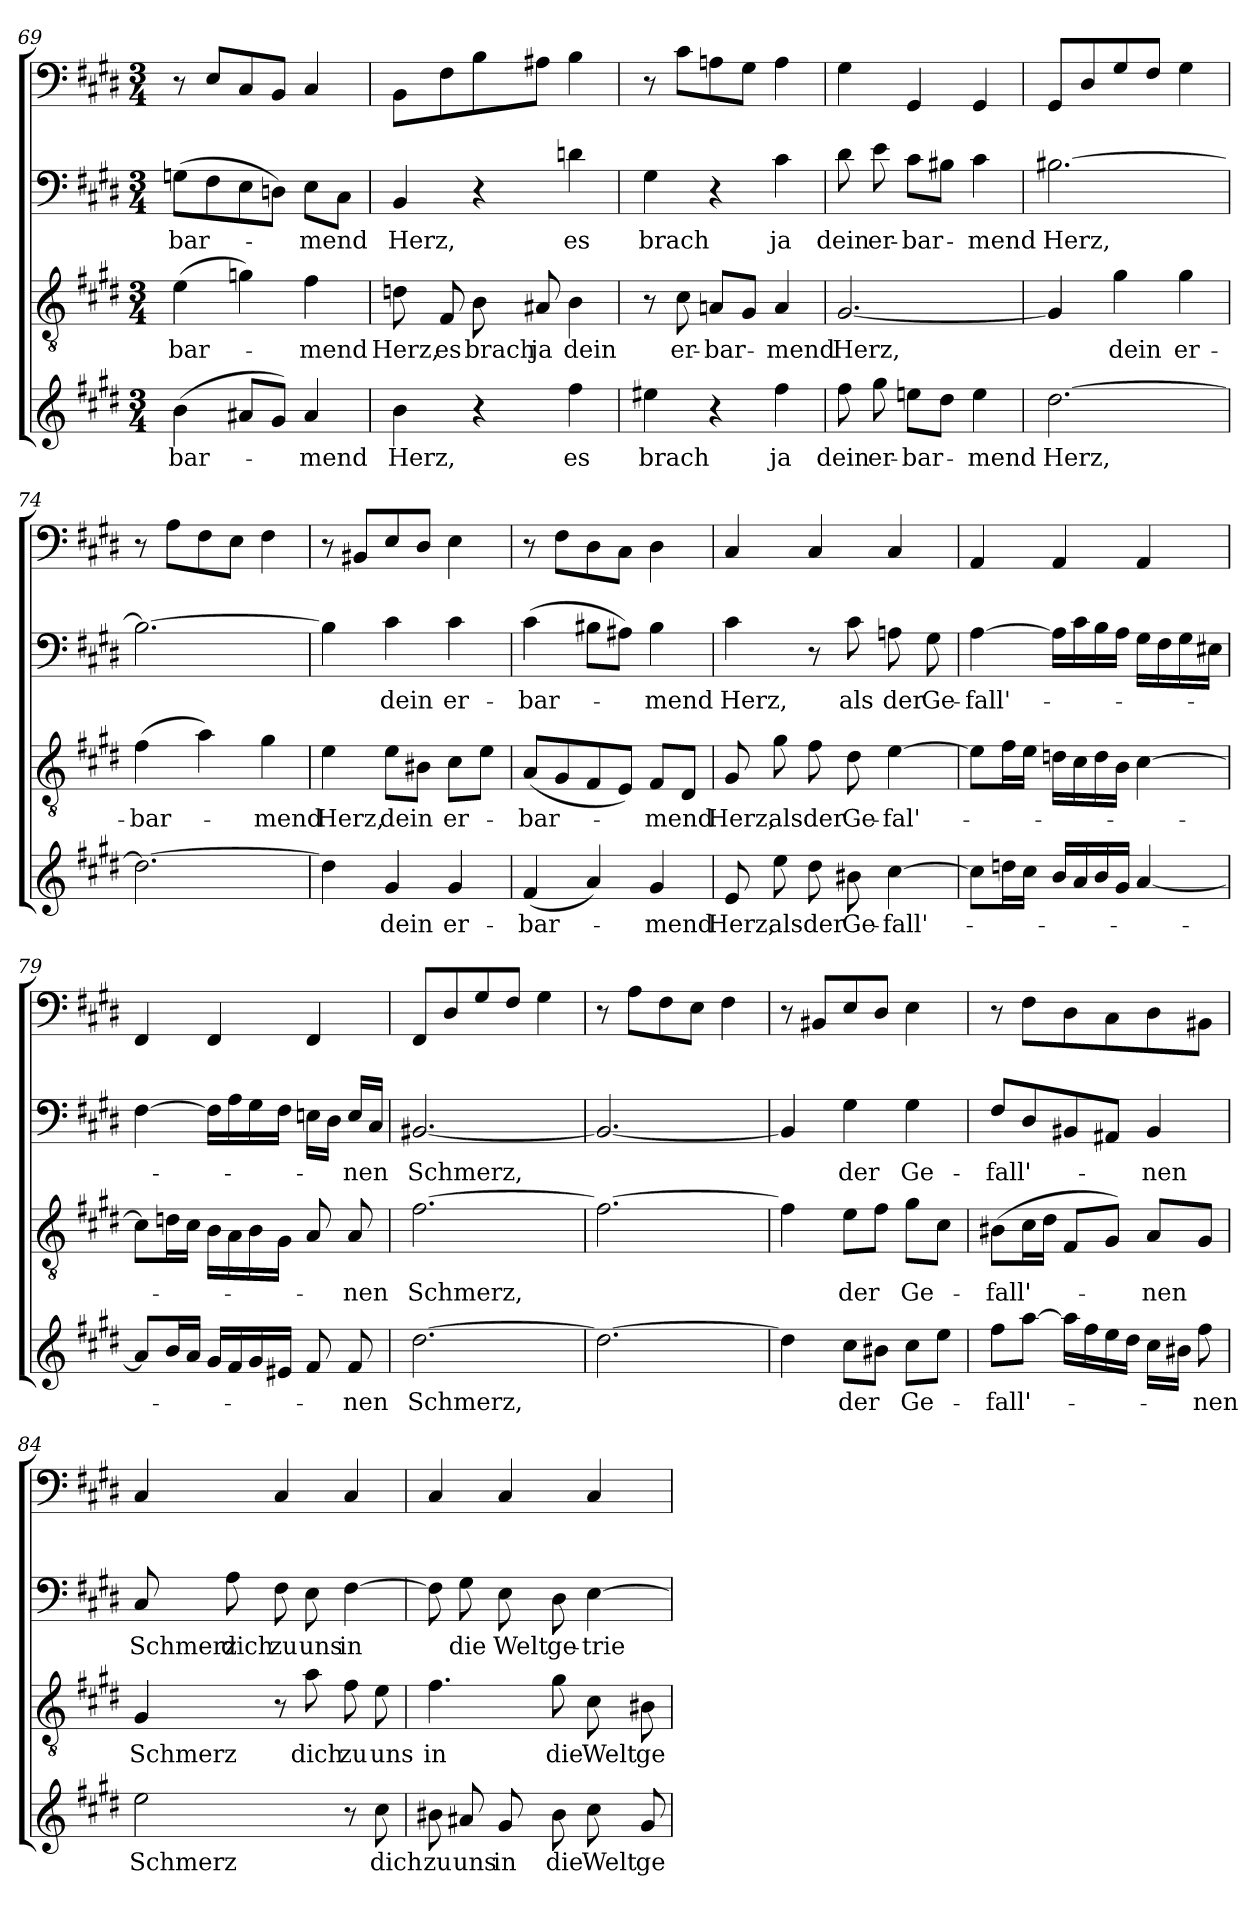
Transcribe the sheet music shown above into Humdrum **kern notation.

**kern	**text	**kern	**text	**kern	**text	**kern
*part4	*part4	*part3	*part3	*part2	*part2	*part1
*staff4	*staff4	*staff3	*staff3	*staff2	*staff2	*staff1
*clefG2	*	*clefGv2	*	*clefF4	*	*clefF4
*k[f#c#g#d#]	*	*k[f#c#g#d#]	*	*k[f#c#g#d#]	*	*k[f#c#g#d#]
*E:	*	*E:	*	*E:	*	*E:
*M3/4	*	*M3/4	*	*M3/4	*	*M3/4
=69	=69	=69	=69	=69	=69	=69
(4b\	bar-	(4e\	-bar-	(8Gn\L	-bar-	8r
.	.	.	.	8F#\	.	8E/L
8a#X/L	.	4gn\)	.	8E\	.	8C#/
8g#/J)	.	.	.	8Dn\J)	.	8BB/J
4a#/	-mend	4f#\	-mend	8E\L	-mend	4C#/
.	.	.	.	8C#\J	.	.
=70	=70	=70	=70	=70	=70	=70
4b\	Herz,	8dn\	Herz,	4BB/	Herz,	8BB\L
.	.	8F#/	es	.	.	8F#\
4r	.	8B\	brach	4r	.	8B\
.	.	8A#X/	ja	.	.	8A#X\J
4ff#\	es	4B\	dein	4dn\	es	4B\
=71	=71	=71	=71	=71	=71	=71
4ee#X\	brach	8r	.	4G#\	brach	8r
.	.	8c#\	er-	.	.	8c#\L
4r	.	8An/L	-bar-	4r	.	8An\
.	.	8G#/J	.	.	.	8G#\J
4ff#\	ja	4A/	-mend	4c#\	ja	4A\
=72	=72	=72	=72	=72	=72	=72
8ff#\	dein	[2.G#/	Herz,	8d#\	dein	4G#\
8gg#\	er-	.	.	8e\	er-	.
8een\L	-bar-	.	.	8c#\L	-bar-	4GG#/
8dd#\J	.	.	.	8B#X\J	.	.
4ee\	-mend	.	.	4c#\	-mend	4GG#/
=73	=73	=73	=73	=73	=73	=73
[2.dd#\	Herz,	4G#/]	.	[2.B#X\	Herz,	8GG#/L
.	.	.	.	.	.	8D#/
.	.	4g#\	dein	.	.	8G#/
.	.	.	.	.	.	8F#/J
.	.	4g#\	er-	.	.	4G#\
=74	=74	=74	=74	=74	=74	=74
2.dd#\_	.	(4f#\	-bar-	2.B#\_	.	8r
.	.	.	.	.	.	8A\L
.	.	4a\)	.	.	.	8F#\
.	.	.	.	.	.	8E\J
.	.	4g#\	-mend	.	.	4F#\
=75	=75	=75	=75	=75	=75	=75
4dd#\]	.	4e\	Herz,	4B#\]	.	8r
.	.	.	.	.	.	8BB#X/L
4g#/	dein	8e\L	dein	4c#\	dein	8E/
.	.	8B#X\J	.	.	.	8D#/J
4g#/	er-	8c#\L	er-	4c#\	er-	4E\
.	.	8e\J	.	.	.	.
=76	=76	=76	=76	=76	=76	=76
(4f#/	-bar-	(8A/L	-bar-	(4c#\	-bar-	8r
.	.	8G#/	.	.	.	8F#\L
4a/)	.	8F#/	.	8B#X\L	.	8D#\
.	.	8E/J)	.	8A#X\J)	.	8C#\J
4g#/	-mend	8F#/L	-mend	4B#\	-mend	4D#\
.	.	8D#/J	.	.	.	.
=77	=77	=77	=77	=77	=77	=77
8e/	Herz,	8G#/	Herz,	4c#\	Herz,	4C#/
8ee\	als	8g#\	als	.	.	.
8dd#\	der	8f#\	der	8r	.	4C#/
8b#X\	Ge-	8d#\	Ge-	8c#\	als	.
[4cc#\	-fall'-	[4e\	-fal'-	8An\	der	4C#/
.	.	.	.	8G#\	Ge-	.
=78	=78	=78	=78	=78	=78	=78
8cc#\L]	.	8e\L]	.	[4A\	-fall'-	4AA/
16ddn\L	.	16f#\L	.	.	.	.
16cc#\JJ	.	16e\JJ	.	.	.	.
16b/LL	.	16dn\LL	.	16A\LL]	.	4AA/
16a/	.	16c#\	.	16c#\	.	.
16b/	.	16d\	.	16B\	.	.
16g#/JJ	.	16B\JJ	.	16A\JJ	.	.
[4a/	.	[4c#\	.	16G#\LL	.	4AA/
.	.	.	.	16F#\	.	.
.	.	.	.	16G#\	.	.
.	.	.	.	16E#X\JJ	.	.
=79	=79	=79	=79	=79	=79	=79
8a/L]	.	8c#\L]	.	[4F#\	.	4FF#/
16b/L	.	16dn\L	.	.	.	.
16a/JJ	.	16c#\JJ	.	.	.	.
16g#/LL	.	16B\LL	.	16F#\LL]	.	4FF#/
16f#/	.	16A\	.	16A\	.	.
16g#/	.	16B\	.	16G#\	.	.
16e#X/JJ	.	16G#\JJ	.	16F#\JJ	.	.
8f#/	.	8A/	.	16En\LL	.	4FF#/
.	.	.	.	16D#\JJ	.	.
8f#/	-nen	8A/	-nen	16E/LL	-nen	.
.	.	.	.	16C#/JJ	.	.
=80	=80	=80	=80	=80	=80	=80
[2.dd#\	Schmerz,	[2.f#\	Schmerz,	[2.BB#X/	Schmerz,	8FF#/L
.	.	.	.	.	.	8D#/
.	.	.	.	.	.	8G#/
.	.	.	.	.	.	8F#/J
.	.	.	.	.	.	4G#\
=81	=81	=81	=81	=81	=81	=81
2.dd#\_	.	2.f#\_	.	2.BB#/_	.	8r
.	.	.	.	.	.	8A\L
.	.	.	.	.	.	8F#\
.	.	.	.	.	.	8E\J
.	.	.	.	.	.	4F#\
=82	=82	=82	=82	=82	=82	=82
4dd#\]	.	4f#\]	.	4BB#/]	.	8r
.	.	.	.	.	.	8BB#X/L
8cc#\L	der	8e\L	der	4G#\	der	8E/
8b#X\J	.	8f#\J	.	.	.	8D#/J
8cc#\L	Ge-	8g#\L	Ge-	4G#\	Ge-	4E\
8ee\J	.	8c#\J	.	.	.	.
=83	=83	=83	=83	=83	=83	=83
8ff#\L	-fall'-	(8B#X\L	-fall'-	8F#/L	-fall'-	8r
[8aa\J	.	16c#\L	.	8D#/	.	8F#\L
.	.	16d#\JJ	.	.	.	.
16aa\LL]	.	8F#/L	.	8BB#X/	.	8D#\
16ff#\	.	.	.	.	.	.
16ee\	.	8G#/J)	.	8AA#X/J	.	8C#\
16dd#\JJ	.	.	.	.	.	.
16cc#\LL	.	8A/L	-nen	4BB#/	-nen	8D#\
16b#X\JJ	.	.	.	.	.	.
8ff#\	-nen	8G#/J	.	.	.	8BB#X\J
=84	=84	=84	=84	=84	=84	=84
2ee\	Schmerz	4G#/	Schmerz	8C#/	Schmerz	4C#/
.	.	.	.	8A\	dich	.
.	.	8r	.	8F#\	zu	4C#/
.	.	8a\	dich	8E\	uns	.
8r	.	8f#\	zu	[4F#\	in	4C#/
8cc#\	dich	8e\	uns	.	.	.
=85	=85	=85	=85	=85	=85	=85
8b#X\	zu	4.f#\	in	8F#\]	.	4C#/
8a#X/	uns	.	.	8G#\	die	.
8g#/	in	.	.	8E\	Welt	4C#/
8b#\	die	8g#\	die	8D#\	ge-	.
8cc#\	Welt	8c#\	Welt	[4E\	-trie-	4C#/
8g#/	ge-	8B#X\	ge-	.	.	.
=	=	=	=	=	=	=
*-	*-	*-	*-	*-	*-	*-
